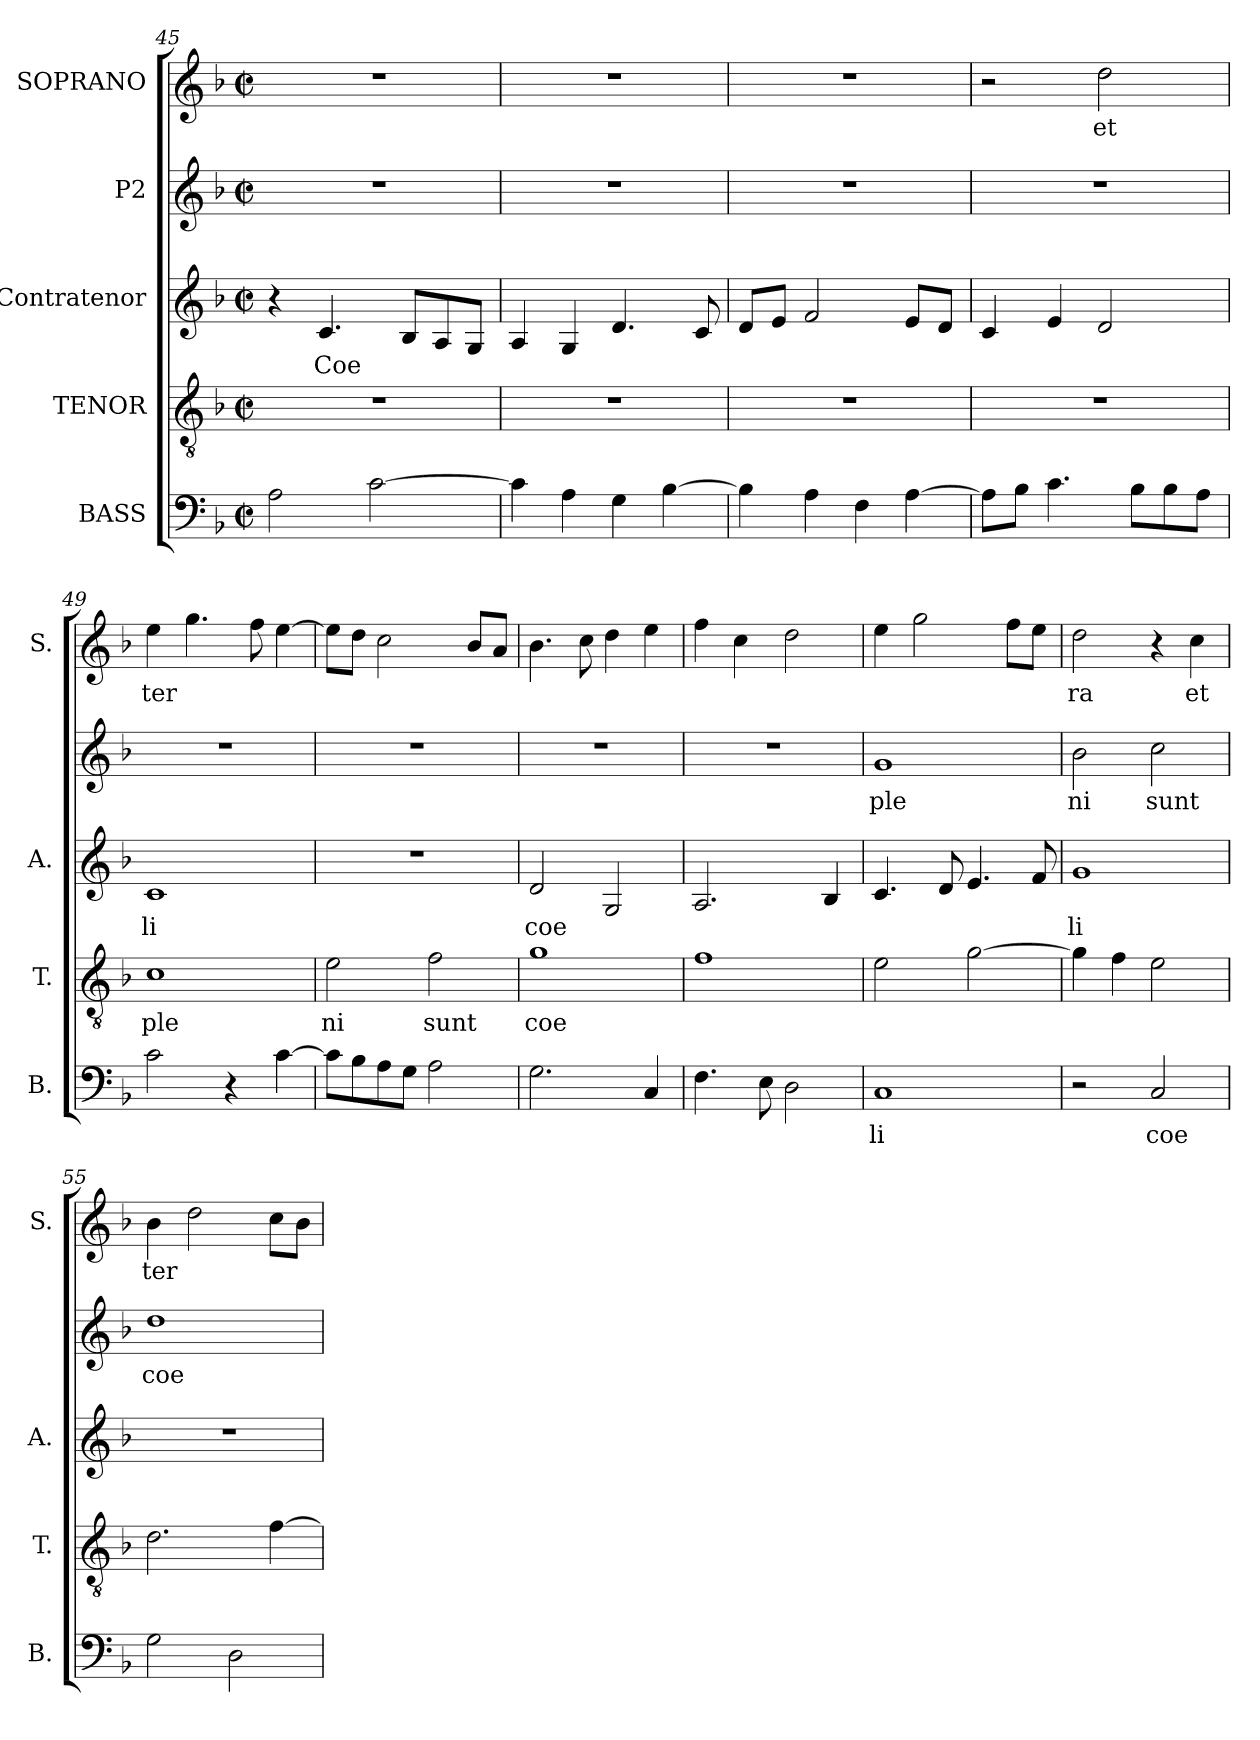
**kern	**text	**kern	**text	**kern	**text	**kern	**text	**kern	**text
*part5	*part5	*part4	*part4	*part3	*part3	*part2	*part2	*part1	*part1
*staff5	*staff5	*staff4	*staff4	*staff3	*staff3	*staff2	*staff2	*staff1	*staff1
*I"BASS	*	*I"TENOR	*	*I"Contratenor	*	*I"P2	*	*I"SOPRANO	*
*I'B.	*	*I'T.	*	*I'A.	*	*	*	*I'S.	*
*clefF4	*	*clefGv2	*	*clefG2	*	*clefG2	*	*clefG2	*
*	*	*ITrd7c12	*	*	*	*	*	*	*
*k[b-]	*	*k[b-]	*	*k[b-]	*	*k[b-]	*	*k[b-]	*
*F:	*	*F:	*	*F:	*	*F:	*	*F:	*
*M2/2	*	*M2/2	*	*M2/2	*	*M2/2	*	*M2/2	*
*met(c|)	*	*met(c|)	*	*met(c|)	*	*met(c|)	*	*met(c|)	*
=45	=45	=45	=45	=45	=45	=45	=45	=45	=45
2Ai\	.	1r	.	4r	.	1r	.	1r	.
!	!	!	!	!	!LO:LY:b:color=#000000	!	!	!	!
.	.	.	.	4.ci/	Coe	.	.	.	.
[2ci\	.	.	.	.	.	.	.	.	.
.	.	.	.	8B-i/L	.	.	.	.	.
.	.	.	.	8Ai/	.	.	.	.	.
.	.	.	.	8Gi/J	.	.	.	.	.
=46	=46	=46	=46	=46	=46	=46	=46	=46	=46
4ci\]	.	1r	.	4Ai/	.	1r	.	1r	.
4Ai\	.	.	.	4Gi/	.	.	.	.	.
4Gi\	.	.	.	4.di/	.	.	.	.	.
[4B-i\	.	.	.	.	.	.	.	.	.
.	.	.	.	8ci/	.	.	.	.	.
=47	=47	=47	=47	=47	=47	=47	=47	=47	=47
4B-i\]	.	1r	.	8di/L	.	1r	.	1r	.
.	.	.	.	8ei/J	.	.	.	.	.
4Ai\	.	.	.	2fi/	.	.	.	.	.
4Fi\	.	.	.	.	.	.	.	.	.
[4Ai\	.	.	.	8ei/L	.	.	.	.	.
.	.	.	.	8di/J	.	.	.	.	.
!!LO:LB:g=z
=48	=48	=48	=48	=48	=48	=48	=48	=48	=48
8Ai\L]	.	1r	.	4ci/	.	1r	.	2r	.
8B-i\J	.	.	.	.	.	.	.	.	.
4.ci\	.	.	.	4ei/	.	.	.	.	.
!	!	!	!	!	!	!	!	!	!LO:LY:b:color=#000000
.	.	.	.	2di/	.	.	.	2ddi\	et
8B-i\L	.	.	.	.	.	.	.	.	.
8B-i\	.	.	.	.	.	.	.	.	.
8Ai\J	.	.	.	.	.	.	.	.	.
=49	=49	=49	=49	=49	=49	=49	=49	=49	=49
!	!	!	!LO:LY:b:color=#000000	!	!	!	!	!	!
!	!	!	!	!	!LO:LY:b:color=#000000	!	!	!	!
!	!	!	!	!	!	!	!	!	!LO:LY:b:color=#000000
2ci\	.	1Ci	ple	1ci	li	1r	.	4eei\	ter
.	.	.	.	.	.	.	.	4.ggi\	.
4r	.	.	.	.	.	.	.	.	.
.	.	.	.	.	.	.	.	8ffi\	.
[4ci\	.	.	.	.	.	.	.	[4eei\	.
=50	=50	=50	=50	=50	=50	=50	=50	=50	=50
!	!	!	!LO:LY:b:color=#000000	!	!	!	!	!	!
8ci\L]	.	2Ei\	ni	1r	.	1r	.	8eei\L]	.
8B-i\	.	.	.	.	.	.	.	8ddi\J	.
8Ai\	.	.	.	.	.	.	.	2cci\	.
8Gi\J	.	.	.	.	.	.	.	.	.
!	!	!	!LO:LY:b:color=#000000	!	!	!	!	!	!
2Ai\	.	2Fi\	sunt	.	.	.	.	.	.
.	.	.	.	.	.	.	.	8b-i/L	.
.	.	.	.	.	.	.	.	8ai/J	.
=51	=51	=51	=51	=51	=51	=51	=51	=51	=51
!	!	!	!LO:LY:b:color=#000000	!	!	!	!	!	!
!	!	!	!	!	!LO:LY:b:color=#000000	!	!	!	!
2.Gi\	.	1Gi	coe	2di/	coe	1r	.	4.b-i\	.
.	.	.	.	.	.	.	.	8cci\	.
.	.	.	.	2Gi/	.	.	.	4ddi\	.
4Ci/	.	.	.	.	.	.	.	4eei\	.
=52	=52	=52	=52	=52	=52	=52	=52	=52	=52
4.Fi\	.	1Fi	.	2.Ai/	.	1r	.	4ffi\	.
.	.	.	.	.	.	.	.	4cci\	.
8Ei\	.	.	.	.	.	.	.	.	.
2Di\	.	.	.	.	.	.	.	2ddi\	.
.	.	.	.	4B-i/	.	.	.	.	.
!!LO:PB:g=z
=53	=53	=53	=53	=53	=53	=53	=53	=53	=53
!	!LO:LY:b:color=#000000	!	!	!	!	!	!	!	!
!	!	!	!	!	!	!	!LO:LY:b:color=#000000	!	!
1Ci	li	2Ei\	.	4.ci/	.	1gi	ple	4eei\	.
.	.	.	.	.	.	.	.	2ggi\	.
.	.	.	.	8di/	.	.	.	.	.
.	.	[2Gi\	.	4.ei/	.	.	.	.	.
.	.	.	.	.	.	.	.	8ffi\L	.
.	.	.	.	8fi/	.	.	.	8eei\J	.
=54	=54	=54	=54	=54	=54	=54	=54	=54	=54
!	!	!	!	!	!LO:LY:b:color=#000000	!	!	!	!
!	!	!	!	!	!	!	!LO:LY:b:color=#000000	!	!
!	!	!	!	!	!	!	!	!	!LO:LY:b:color=#000000
2r	.	4Gi\]	.	1gi	li	2b-i\	ni	2ddi\	ra
.	.	4Fi\	.	.	.	.	.	.	.
!	!LO:LY:b:color=#000000	!	!	!	!	!	!	!	!
!	!	!	!	!	!	!	!LO:LY:b:color=#000000	!	!
2Ci/	coe	2Ei\	.	.	.	2cci\	sunt	4r	.
!	!	!	!	!	!	!	!	!	!LO:LY:b:color=#000000
.	.	.	.	.	.	.	.	4cci\	et
=55	=55	=55	=55	=55	=55	=55	=55	=55	=55
!	!	!	!	!	!	!	!LO:LY:b:color=#000000	!	!
!	!	!	!	!	!	!	!	!	!LO:LY:b:color=#000000
2Gi\	.	2.Di\	.	1r	.	1ddi	coe	4b-i\	ter
.	.	.	.	.	.	.	.	2ddi\	.
2Di\	.	.	.	.	.	.	.	.	.
.	.	[4Fi\	.	.	.	.	.	8cci\L	.
.	.	.	.	.	.	.	.	8b-i\J	.
=	=	=	=	=	=	=	=	=	=
*-	*-	*-	*-	*-	*-	*-	*-	*-	*-
